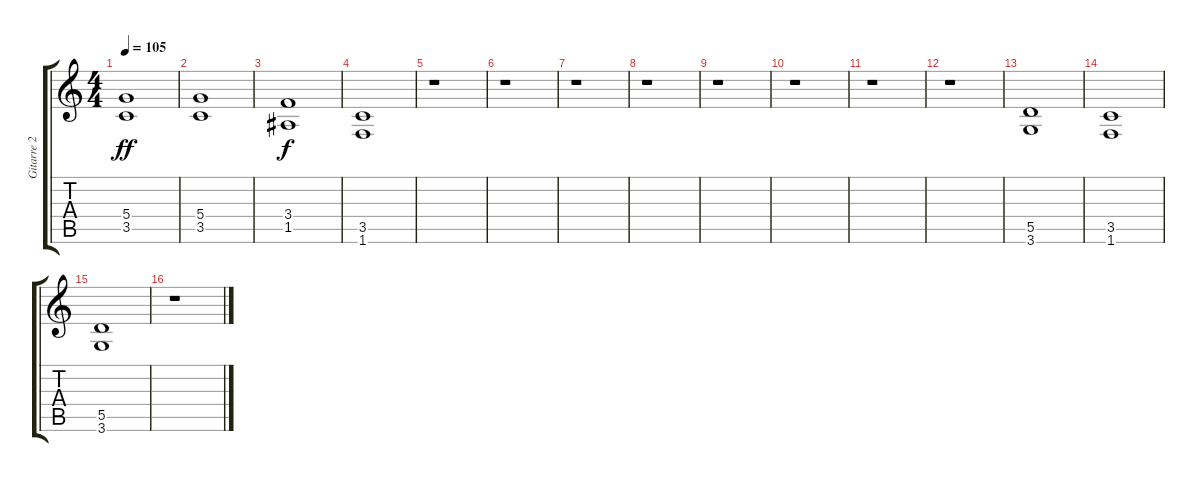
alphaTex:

\track ("Gitarre 2" "Gitarre 2") {instrument distortionguitar}
\staff {score tabs}
\tuning (E4 B3 G3 D3 A2 E2) {hide}
\ts (4 4)
\tempo 105
\clef g2
\ks c
(5.4 3.5).1{dy ff} |
(5.4 3.5).1 |
(3.4 1.5).1{dy f} |
(3.5 1.6).1 |
r.1 |
r.1 |
r.1 |
r.1 |
r.1 |
r.1 |
r.1 |
r.1 |
(5.5 3.6).1 |
(3.5 1.6).1 |
(5.5 3.6).1 |
r.1
